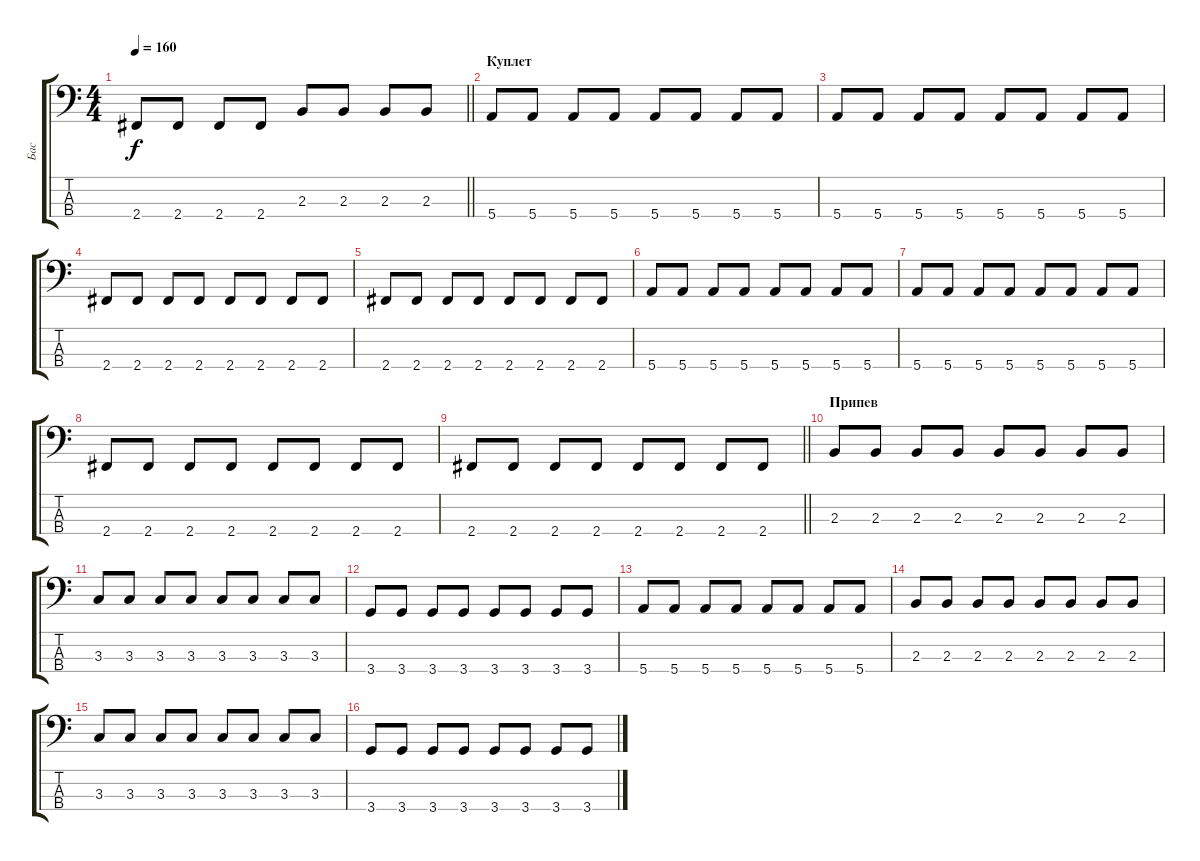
\track ("Бас" "Бас") {instrument electricbassfinger}
\staff {score tabs}
\tuning (G2 D2 A1 E1) {hide}
\ts (4 4)
\tempo 160
\clef f4
\barLineRight lightlight
\ks c
2.4.8{dy f} 2.4.8 2.4.8 2.4.8 2.3.8 2.3.8 2.3.8 2.3.8 |
\section ("" "Куплет")
5.4.8 5.4.8 5.4.8 5.4.8 5.4.8 5.4.8 5.4.8 5.4.8 |
5.4.8 5.4.8 5.4.8 5.4.8 5.4.8 5.4.8 5.4.8 5.4.8 |
2.4.8 2.4.8 2.4.8 2.4.8 2.4.8 2.4.8 2.4.8 2.4.8 |
2.4.8 2.4.8 2.4.8 2.4.8 2.4.8 2.4.8 2.4.8 2.4.8 |
5.4.8 5.4.8 5.4.8 5.4.8 5.4.8 5.4.8 5.4.8 5.4.8 |
5.4.8 5.4.8 5.4.8 5.4.8 5.4.8 5.4.8 5.4.8 5.4.8 |
2.4.8 2.4.8 2.4.8 2.4.8 2.4.8 2.4.8 2.4.8 2.4.8 |
\barLineRight lightlight
2.4.8 2.4.8 2.4.8 2.4.8 2.4.8 2.4.8 2.4.8 2.4.8 |
\section ("" "Припев")
2.3.8 2.3.8 2.3.8 2.3.8 2.3.8 2.3.8 2.3.8 2.3.8 |
3.3.8 3.3.8 3.3.8 3.3.8 3.3.8 3.3.8 3.3.8 3.3.8 |
3.4.8 3.4.8 3.4.8 3.4.8 3.4.8 3.4.8 3.4.8 3.4.8 |
5.4.8 5.4.8 5.4.8 5.4.8 5.4.8 5.4.8 5.4.8 5.4.8 |
2.3.8 2.3.8 2.3.8 2.3.8 2.3.8 2.3.8 2.3.8 2.3.8 |
3.3.8 3.3.8 3.3.8 3.3.8 3.3.8 3.3.8 3.3.8 3.3.8 |
3.4.8 3.4.8 3.4.8 3.4.8 3.4.8 3.4.8 3.4.8 3.4.8
